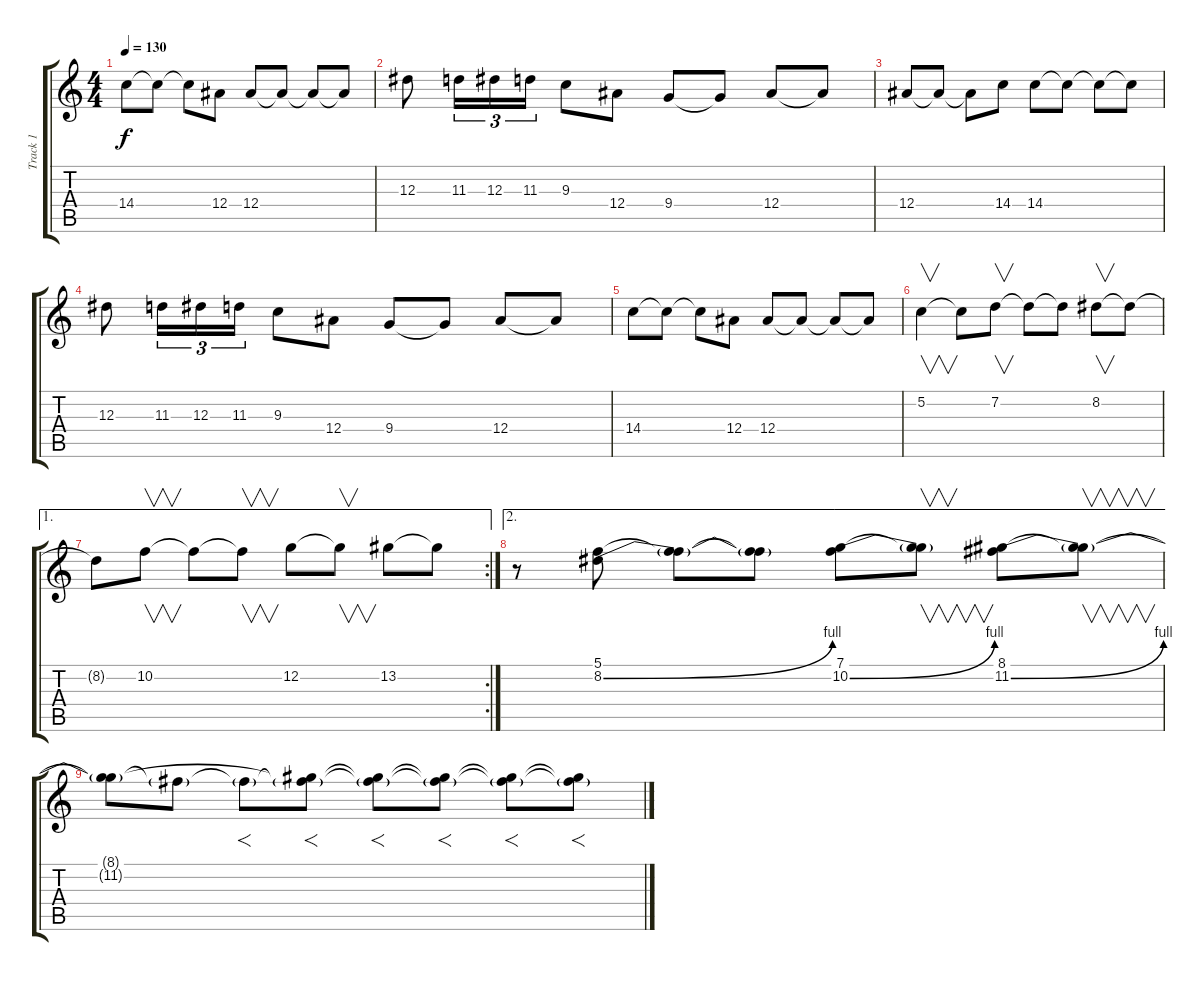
\track ("Track 1" "Track 1") {instrument overdrivenguitar}
\staff {score tabs}
\tuning (C4 G3 Eb3 Bb2 F2 C2) {hide}
\ts (4 4)
\tempo 130
\clef g2
\ks c
14.4.8{dy f} 14.4{t}.8 14.4{t}.8 12.4.8 12.4.8 12.4{t}.8 12.4{t}.8 12.4{t}.8 |
12.3.8 11.3.16{tu (3 2)} 12.3.16{tu (3 2)} 11.3.16{tu (3 2)} 9.3.8 12.4.8 9.4.8 9.4{t}.8 12.4.8 12.4{t}.8 |
12.4.8 12.4{t}.8 12.4{t}.8 14.4.8 14.4.8 14.4{t}.8 14.4{t}.8 14.4{t}.8 |
12.3.8 11.3.16{tu (3 2)} 12.3.16{tu (3 2)} 11.3.16{tu (3 2)} 9.3.8 12.4.8 9.4.8 9.4{t}.8 12.4.8 12.4{t}.8 |
14.4.8 14.4{t}.8 14.4{t}.8 12.4.8 12.4.8 12.4{t}.8 12.4{t}.8 12.4{t}.8 |
5.2.4{v} 5.2{t}.8 7.2.8{v} 7.2{t}.8 7.2{t}.8 8.2.8{v} 8.2{t}.8 |
\ae 1
\rc 2
8.2{t}.8 10.2.8{v} 10.2{t}.8 10.2{t}.8{v} 12.2.8 12.2{t}.8{v} 13.2.8 13.2{t}.8 |
\ae 2
r.8 (5.1 8.2{be (bend 0 0 60 4)}).8 (5.1{t} 8.2{t}).8 (5.1{t} 8.2{t}).8 (7.1 10.2{be (bend 0 0 60 4)}).8 (7.1{t} 10.2{t}).8{v} (8.1 11.2{be (bend 0 0 60 4)}).8 (8.1{t} 11.2{t}).8{v} |
(8.1{t} 11.2{t}).8 11.2{t}.8 11.2{t}.8{f} (8.1{t} 11.2{t}).8{f} (8.1{t} 11.2{t}).8{f} (8.1{t} 11.2{t}).8{f} (8.1{t} 11.2{t}).8{f} (8.1{t} 11.2{t}).8{f}
